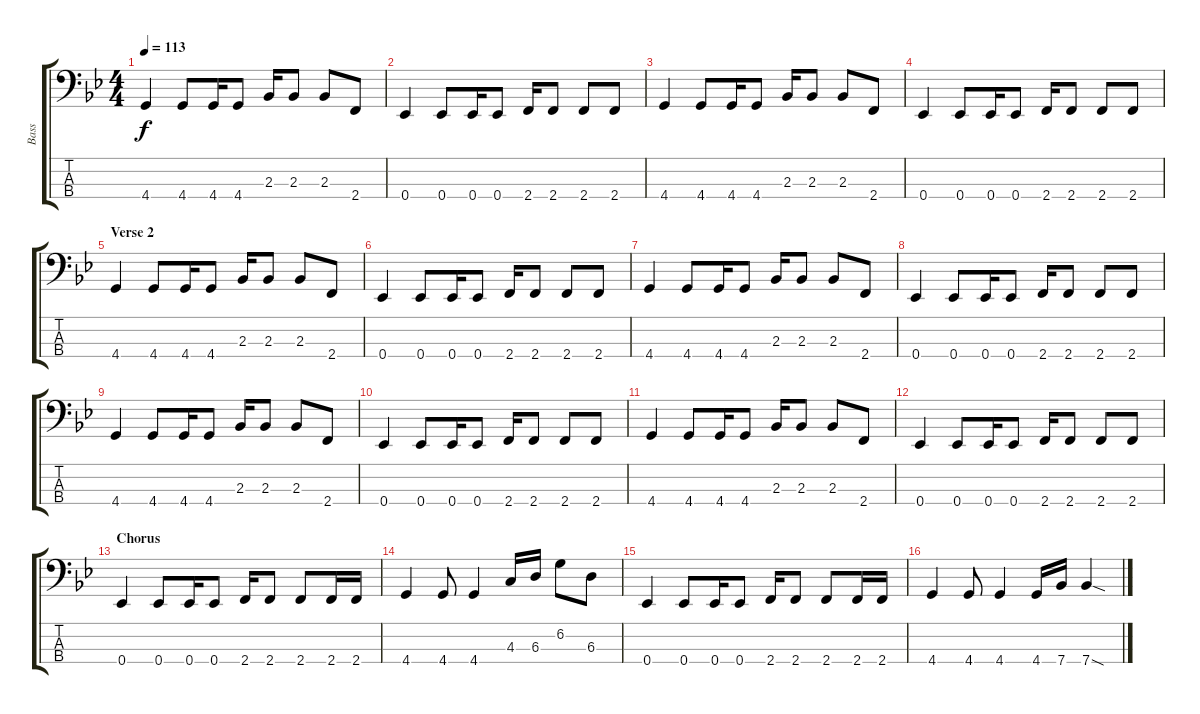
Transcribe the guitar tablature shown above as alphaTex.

\track ("Bass" "Bass") {instrument electricbassfinger}
\staff {score tabs}
\tuning (Gb2 Db2 Ab1 Eb1) {hide}
\ts (4 4)
\tempo 113
\clef f4
\ks bb
4.4.4{dy f} 4.4.8 4.4.16 4.4.8 2.3.16 2.3.8 2.3.8 2.4.8 |
0.4.4 0.4.8 0.4.16 0.4.8 2.4.16 2.4.8 2.4.8 2.4.8 |
4.4.4 4.4.8 4.4.16 4.4.8 2.3.16 2.3.8 2.3.8 2.4.8 |
0.4.4 0.4.8 0.4.16 0.4.8 2.4.16 2.4.8 2.4.8 2.4.8 |
\section ("" "Verse 2")
4.4.4 4.4.8 4.4.16 4.4.8 2.3.16 2.3.8 2.3.8 2.4.8 |
0.4.4 0.4.8 0.4.16 0.4.8 2.4.16 2.4.8 2.4.8 2.4.8 |
4.4.4 4.4.8 4.4.16 4.4.8 2.3.16 2.3.8 2.3.8 2.4.8 |
0.4.4 0.4.8 0.4.16 0.4.8 2.4.16 2.4.8 2.4.8 2.4.8 |
4.4.4 4.4.8 4.4.16 4.4.8 2.3.16 2.3.8 2.3.8 2.4.8 |
0.4.4 0.4.8 0.4.16 0.4.8 2.4.16 2.4.8 2.4.8 2.4.8 |
4.4.4 4.4.8 4.4.16 4.4.8 2.3.16 2.3.8 2.3.8 2.4.8 |
0.4.4 0.4.8 0.4.16 0.4.8 2.4.16 2.4.8 2.4.8 2.4.8 |
\section ("" "Chorus")
0.4.4 0.4.8 0.4.16 0.4.8 2.4.16 2.4.8 2.4.8 2.4.16 2.4.16 |
4.4.4 4.4.8 4.4.4 4.3.16 6.3.16 6.2.8 6.3.8 |
0.4.4 0.4.8 0.4.16 0.4.8 2.4.16 2.4.8 2.4.8 2.4.16 2.4.16 |
4.4.4 4.4.8 4.4.4 4.4.16 7.4.16 7.4{sod}.4
